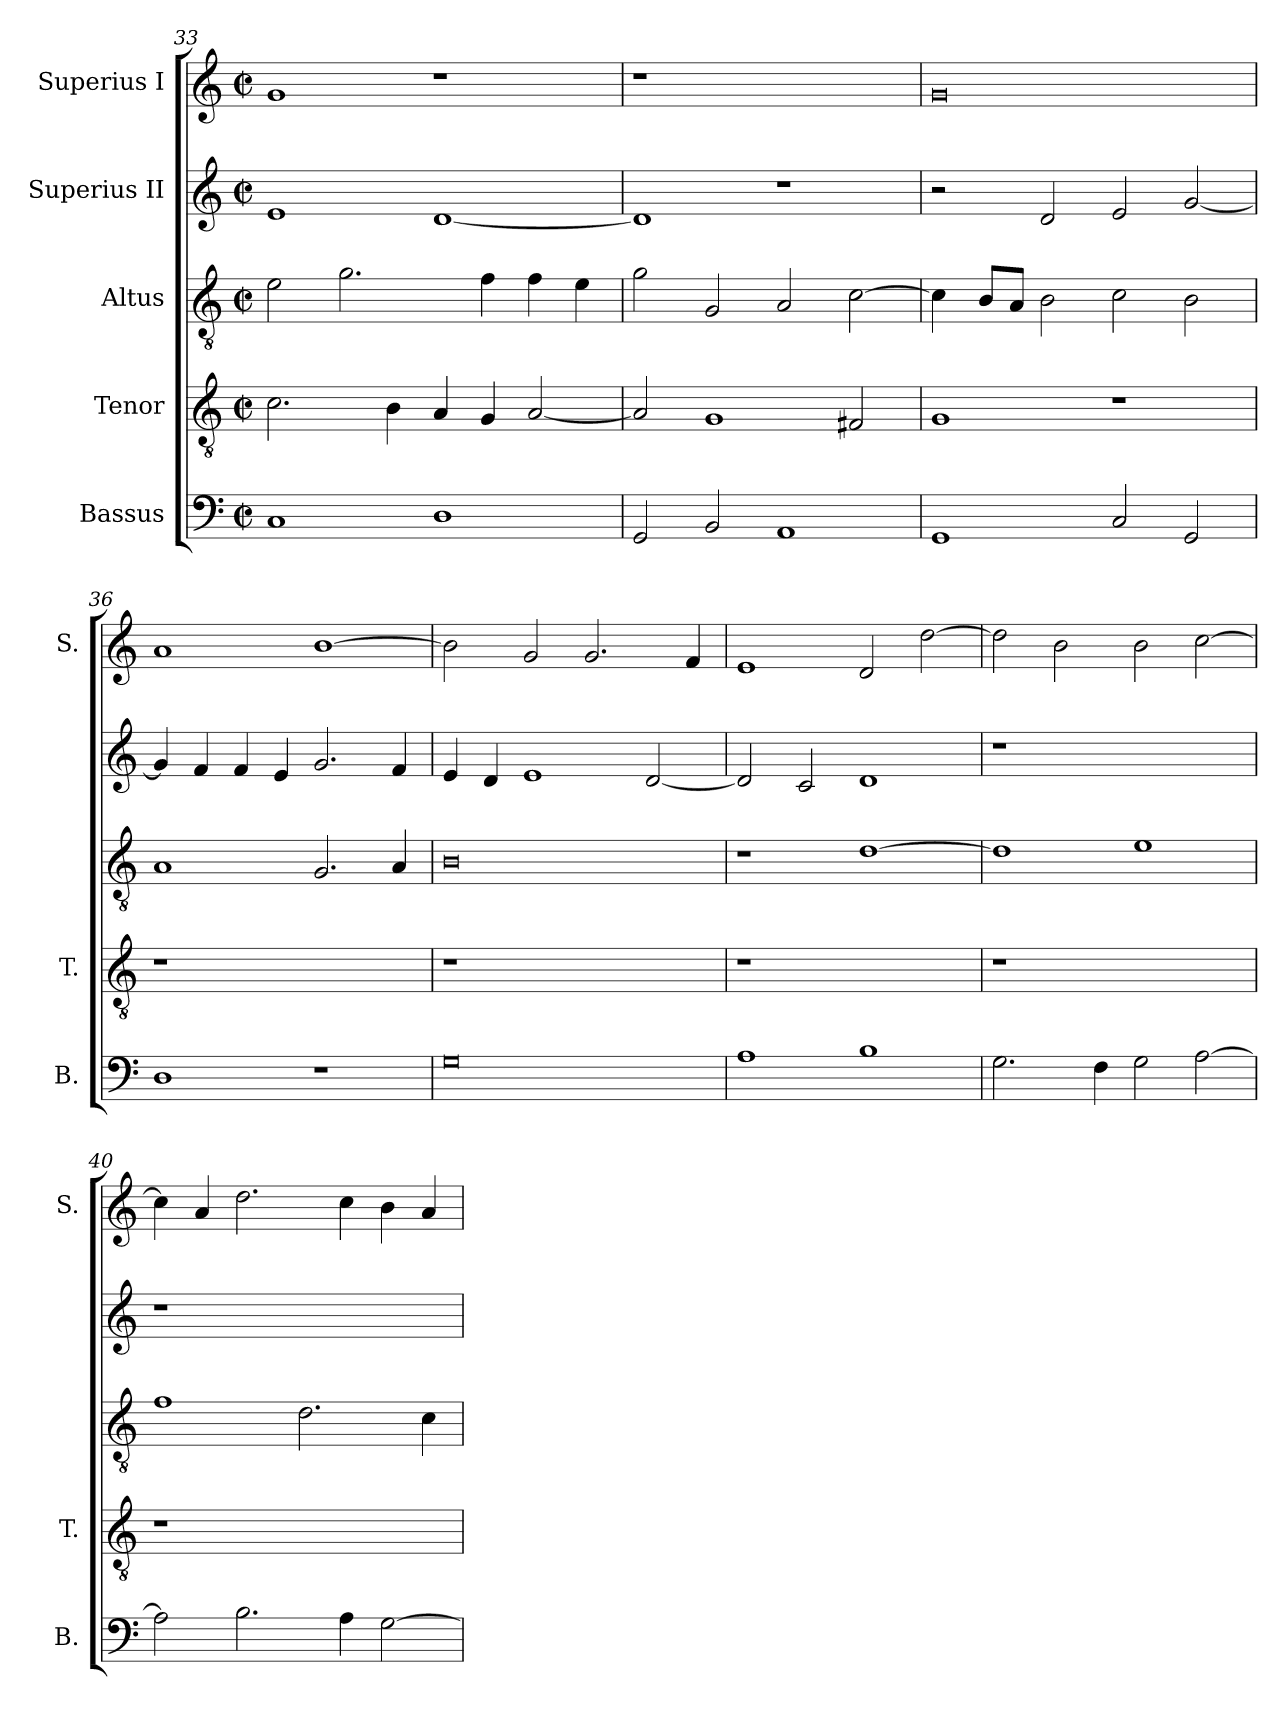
**kern	**kern	**kern	**kern	**kern
*part5	*part4	*part3	*part2	*part1
*staff5	*staff4	*staff3	*staff2	*staff1
*I"Bassus	*I"Tenor	*I"Altus	*I"Superius II	*I"Superius I
*I'B.	*I'T.	*	*	*I'S.
!!LO:LB:g=z
*clefF4	*clefGv2	*clefGv2	*clefG2	*clefG2
*	*ITrd7c12	*ITrd7c12	*	*
*k[]	*k[]	*k[]	*k[]	*k[]
*C:	*C:	*C:	*C:	*C:
*M2/2	*M2/2	*M2/2	*M2/2	*M2/2
*met(c|)	*met(c|)	*met(c|)	*met(c|)	*met(c|)
=33	=33	=33	=33	=33
1Ci	2.Ci\	2Ei\	1ei	1gi
.	.	2.Gi\	.	.
.	4BBi\	.	.	.
1Di	4AAi/	.	[<1di	1r
.	4GGi/	4Fi\	.	.
.	[<2AAi/	4Fi\	.	.
.	.	4Ei\	.	.
=34	=34	=34	=34	=34
!	!	!	!	!LO:N:vis=1
2GGi/	2AAi/]	2Gi\	1di]	1r
2BBi/	1GGi	2GGi/	.	.
1AAi	.	2AAi/	1r	1ryy
.	2FF#Xi/	[>2Ci\	.	.
=35	=35	=35	=35	=35
1GGi	1GGi	4Ci\]	2r	0gi
.	.	8BBi/L	.	.
.	.	8AAi/J	.	.
.	.	2BBi\	2di/	.
2Ci/	1r	2Ci\	2ei/	.
2GGi/	.	2BBi\	[<2gi/	.
=36	=36	=36	=36	=36
!	!LO:N:vis=1	!	!	!
1Di	1r	1AAi	4gi/]	1ai
.	.	.	4fi/	.
.	.	.	4fi/	.
.	.	.	4ei/	.
1r	1ryy	2.GGi/	2.gi/	[>1bi
.	.	4AAi/	4fi/	.
=37	=37	=37	=37	=37
!	!LO:N:vis=1	!	!	!
0Gi	1r	0BBi	4ei/	2bi\]
.	.	.	4di/	.
.	.	.	1ei	2gi/
.	1ryy	.	.	2.gi/
.	.	.	[<2di/	.
.	.	.	.	4fi/
!!LO:PB:g=z
=38	=38	=38	=38	=38
!	!LO:N:vis=1	!	!	!
1Ai	1r	1r	2di/]	1ei
.	.	.	2ci/	.
1Bi	1ryy	[>1Di	1di	2di/
.	.	.	.	[>2ddi\
=39	=39	=39	=39	=39
!	!LO:N:vis=1	!	!LO:N:vis=1	!
2.Gi\	1r	1Di]	1r	2ddi\]
.	.	.	.	2bi\
4Fi\	.	.	.	.
2Gi\	1ryy	1Ei	1ryy	2bi\
[>2Ai\	.	.	.	[>2cci\
=40	=40	=40	=40	=40
!	!LO:N:vis=1	!	!LO:N:vis=1	!
2Ai\]	1r	1Fi	1r	4cci\]
.	.	.	.	4ai/
2.Bi\	.	.	.	2.ddi\
.	1ryy	2.Di\	1ryy	.
4Ai\	.	.	.	4cci\
[>2Gi\	.	.	.	4bi\
.	.	4Ci\	.	4ai/
=	=	=	=	=
*-	*-	*-	*-	*-
